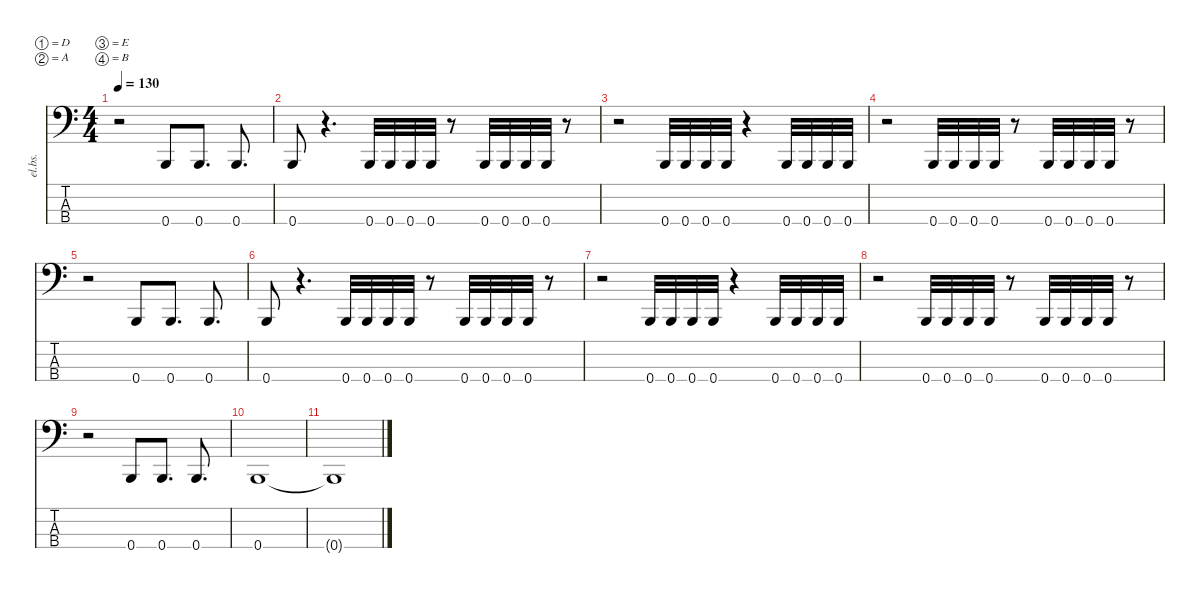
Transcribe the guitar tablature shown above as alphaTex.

\defaultSystemsLayout 4
\hideDynamics
\bracketExtendMode nobrackets
\track ("Electric Bass - Michal" "el.bs.") {instrument electricbassfinger}
\staff {score tabs}
\tuning (D2 A1 E1 B0)
\ts (4 4)
\tempo 130
\clef f4
\ks c
r.2{dy mf beam Down} 0.4.8{beam Up} 0.4.8{d beam Up} 0.4.8{d beam Up} |
0.4.8{beam Up} r.4{d beam Down} 0.4.32{beam Up} 0.4.32{beam Up} 0.4.32{beam Up} 0.4.32{beam Up} r.8{beam Down} 0.4.32{beam Up} 0.4.32{beam Up} 0.4.32{beam Up} 0.4.32{beam Up} r.8{beam Down} |
r.2{beam Down} 0.4.32{beam Up} 0.4.32{beam Up} 0.4.32{beam Up} 0.4.32{beam Up} r.4{beam Down} 0.4.32{beam Up} 0.4.32{beam Up} 0.4.32{beam Up} 0.4.32{beam Up} |
r.2{beam Down} 0.4.32{beam Up} 0.4.32{beam Up} 0.4.32{beam Up} 0.4.32{beam Up} r.8{beam Down} 0.4.32{beam Up} 0.4.32{beam Up} 0.4.32{beam Up} 0.4.32{beam Up} r.8{beam Down} |
r.2{beam Down} 0.4.8{beam Up} 0.4.8{d beam Up} 0.4.8{d beam Up} |
0.4.8{beam Up} r.4{d beam Down} 0.4.32{beam Up} 0.4.32{beam Up} 0.4.32{beam Up} 0.4.32{beam Up} r.8{beam Down} 0.4.32{beam Up} 0.4.32{beam Up} 0.4.32{beam Up} 0.4.32{beam Up} r.8{beam Down} |
r.2{beam Down} 0.4.32{beam Up} 0.4.32{beam Up} 0.4.32{beam Up} 0.4.32{beam Up} r.4{beam Down} 0.4.32{beam Up} 0.4.32{beam Up} 0.4.32{beam Up} 0.4.32{beam Up} |
r.2{beam Down} 0.4.32{beam Up} 0.4.32{beam Up} 0.4.32{beam Up} 0.4.32{beam Up} r.8{beam Down} 0.4.32{beam Up} 0.4.32{beam Up} 0.4.32{beam Up} 0.4.32{beam Up} r.8{beam Down} |
r.2{beam Down} 0.4.8{beam Up} 0.4.8{d beam Up} 0.4.8{d beam Up} |
0.4.1{beam Up} |
0.4{t}.1{beam Up}
